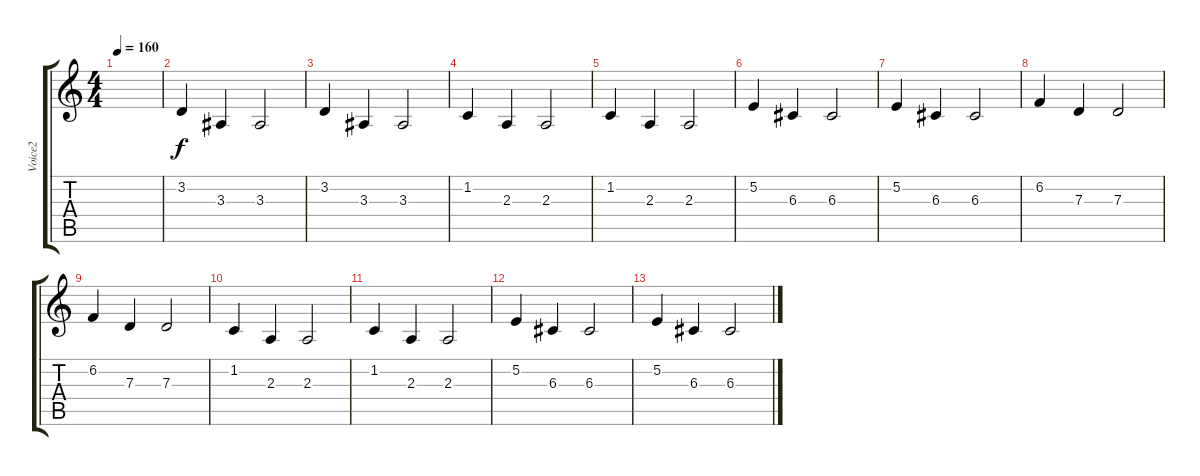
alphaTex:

\track ("Voice2" "Voice2") {instrument lead6voice}
\staff {score tabs}
\tuning (E4 B3 G3 D3 A2 E2) {hide}
\ts (4 4)
\tempo 160
\clef g2
\ks c
|
3.2.4 3.3.4 3.3.2 |
3.2.4 3.3.4 3.3.2 |
1.2.4 2.3.4 2.3.2 |
1.2.4 2.3.4 2.3.2 |
5.2.4 6.3.4 6.3.2 |
5.2.4 6.3.4 6.3.2 |
6.2.4 7.3.4 7.3.2 |
6.2.4 7.3.4 7.3.2 |
1.2.4 2.3.4 2.3.2 |
1.2.4 2.3.4 2.3.2 |
5.2.4 6.3.4 6.3.2 |
5.2.4 6.3.4 6.3.2
